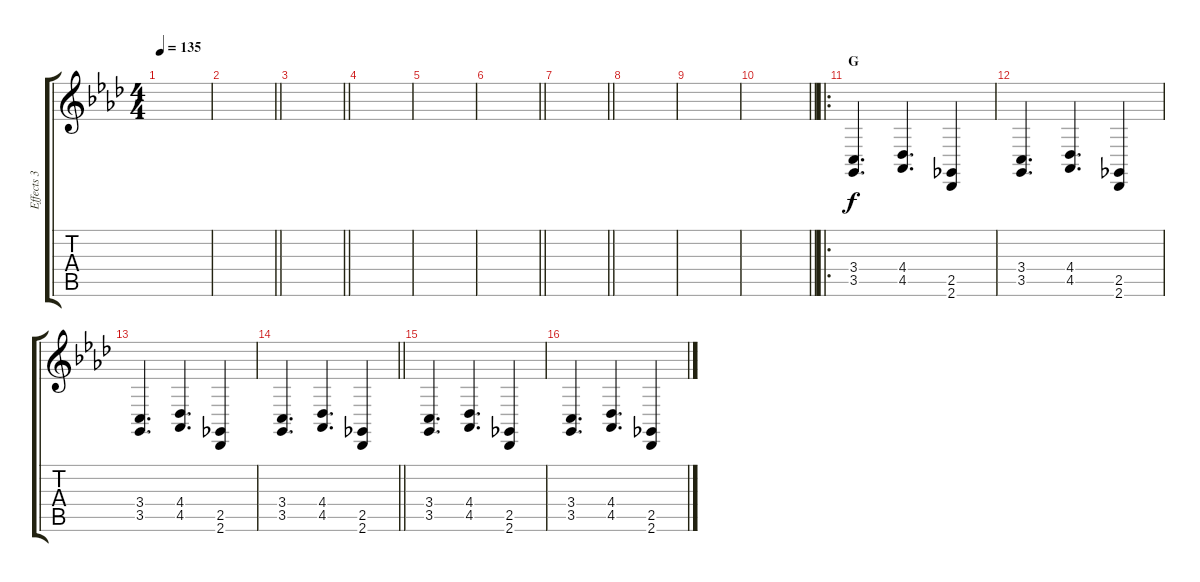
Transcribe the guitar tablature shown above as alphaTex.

\track ("Effects 3" "Effects 3") {instrument fx2soundtrack}
\staff {score tabs}
\tuning (B3 Gb3 D3 A2 E2 B1) {hide}
\ts (4 4)
\tempo 135
\clef g2
\ks fminor
|
\barLineRight lightlight
|
\barLineRight lightlight
|
|
|
\barLineRight lightlight
|
\barLineRight lightlight
|
|
|
\barLineRight lightlight
|
\ro
\section ("" "G")
(3.4 3.5).4{d volume 11 instrument fx8scifi} (4.4 4.5).4{d} (2.5 2.6).4 |
(3.4 3.5).4{d} (4.4 4.5).4{d} (2.5 2.6).4 |
(3.4 3.5).4{d} (4.4 4.5).4{d} (2.5 2.6).4 |
\barLineRight lightlight
(3.4 3.5).4{d} (4.4 4.5).4{d} (2.5 2.6).4 |
\section ("" "")
(3.4 3.5).4{d} (4.4 4.5).4{d} (2.5 2.6).4 |
(3.4 3.5).4{d} (4.4 4.5).4{d} (2.5 2.6).4
